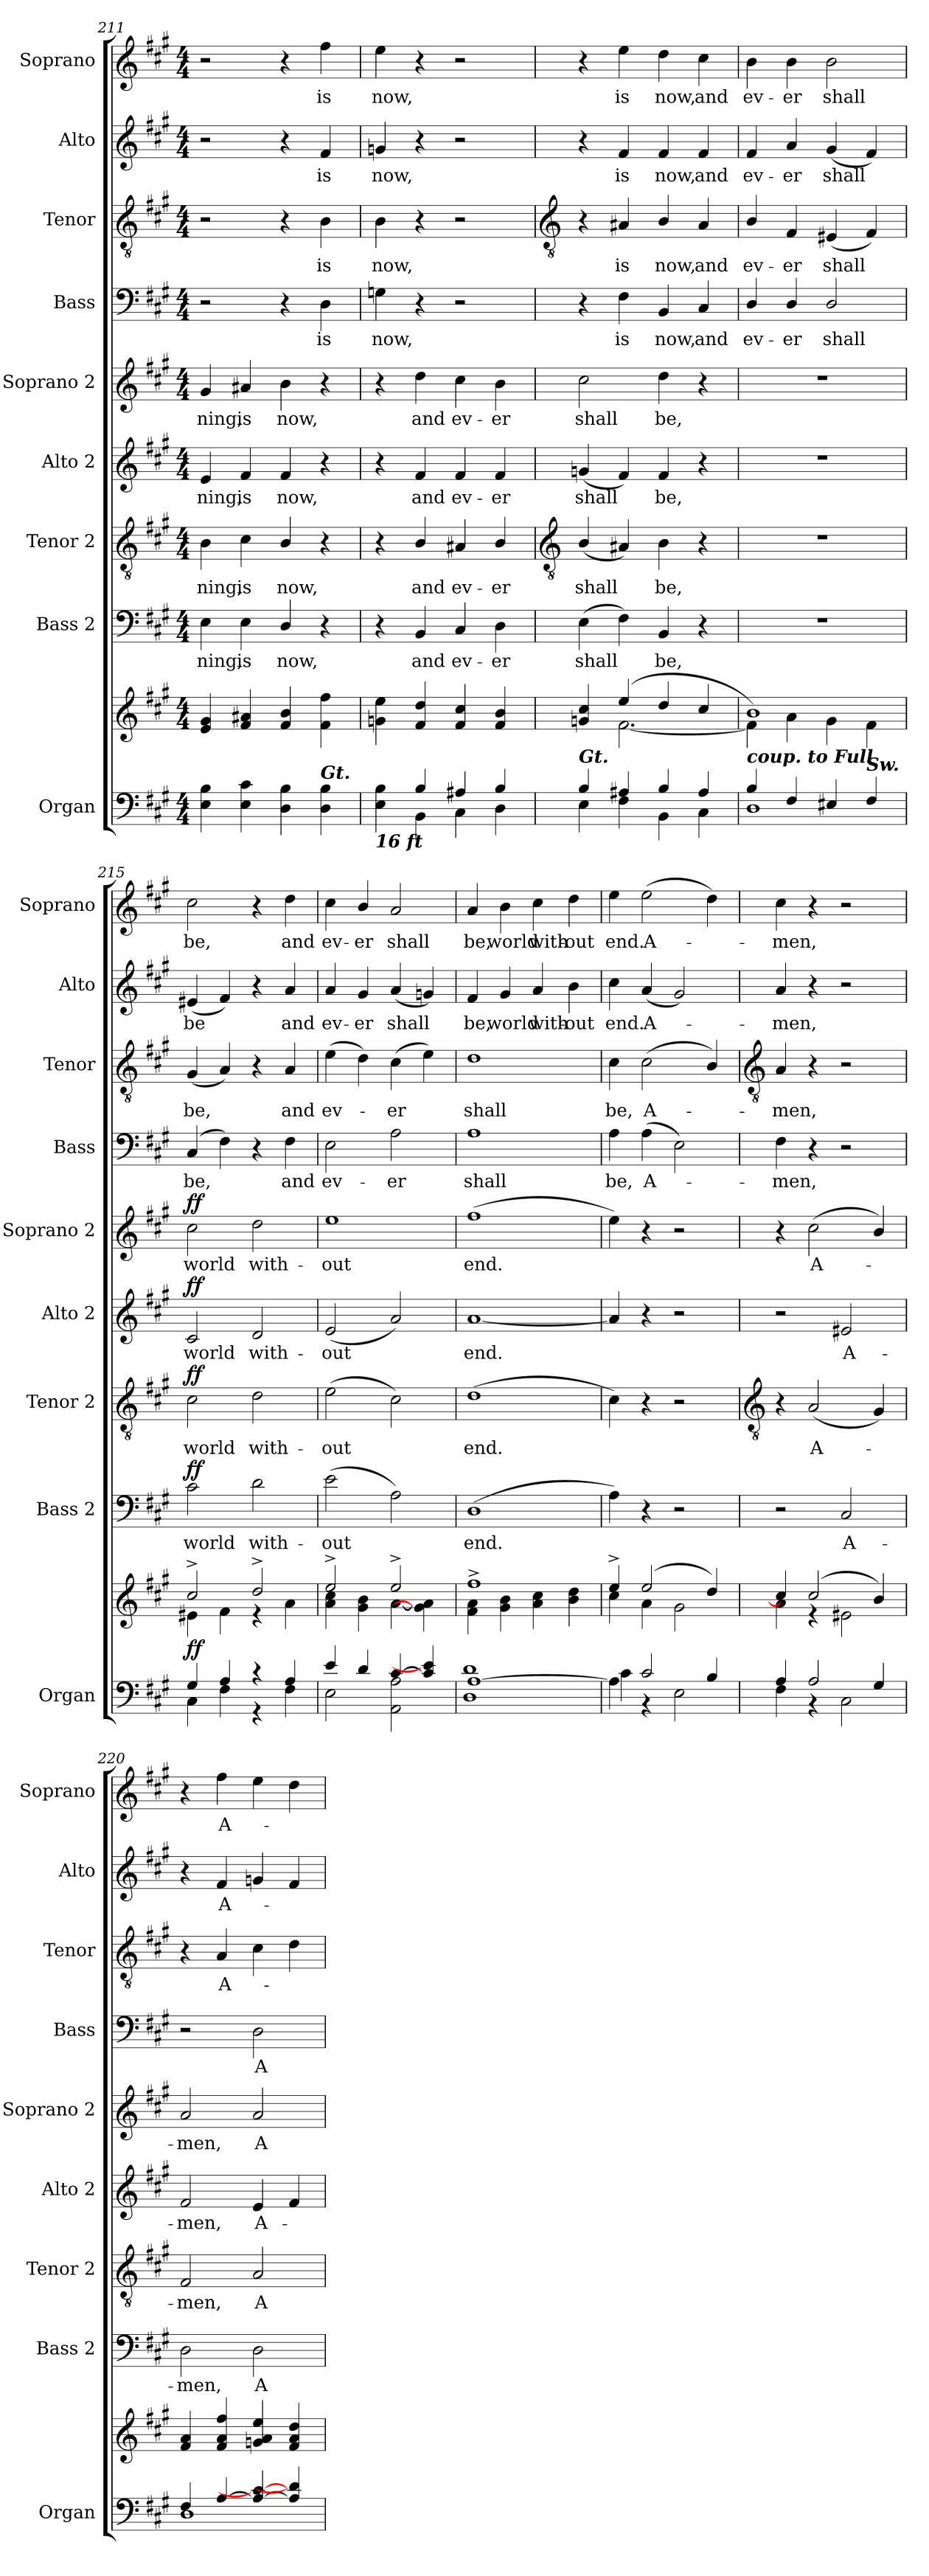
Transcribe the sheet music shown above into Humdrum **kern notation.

**kern	**kern	**dynam	**kern	**text	**dynam	**kern	**text	**dynam	**kern	**text	**dynam	**kern	**text	**dynam	**kern	**text	**kern	**text	**kern	**text	**kern	**text
*part9	*part9	*part9	*part8	*part8	*part8	*part7	*part7	*part7	*part6	*part6	*part6	*part5	*part5	*part5	*part4	*part4	*part3	*part3	*part2	*part2	*part1	*part1
*staff10	*staff9	*staff9/10	*staff8	*staff8	*staff8	*staff7	*staff7	*staff7	*staff6	*staff6	*staff6	*staff5	*staff5	*staff5	*staff4	*staff4	*staff3	*staff3	*staff2	*staff2	*staff1	*staff1
*I"Organ	*	*	*I"Bass 2	*	*	*I"Tenor 2	*	*	*I"Alto 2	*	*	*I"Soprano 2	*	*	*I"Bass	*	*I"Tenor	*	*I"Alto	*	*I"Soprano	*
*I'Organ	*	*	*I'Bass 2	*	*	*I'Tenor 2	*	*	*I'Alto 2	*	*	*I'Soprano 2	*	*	*I'Bass	*	*I'Tenor	*	*I'Alto	*	*I'Soprano	*
*clefF4	*clefG2	*	*clefF4	*	*	*clefGv2	*	*	*clefG2	*	*	*clefG2	*	*	*clefF4	*	*clefGv2	*	*clefG2	*	*clefG2	*
*k[f#c#g#]	*k[f#c#g#]	*	*k[f#c#g#]	*	*	*k[f#c#g#]	*	*	*k[f#c#g#]	*	*	*k[f#c#g#]	*	*	*k[f#c#g#]	*	*k[f#c#g#]	*	*k[f#c#g#]	*	*k[f#c#g#]	*
*A:	*A:	*	*A:	*	*	*A:	*	*	*A:	*	*	*A:	*	*	*A:	*	*A:	*	*A:	*	*A:	*
*M4/4	*M4/4	*	*M4/4	*	*	*M4/4	*	*	*M4/4	*	*	*M4/4	*	*	*M4/4	*	*M4/4	*	*M4/4	*	*M4/4	*
=211	=211	=211	=211	=211	=211	=211	=211	=211	=211	=211	=211	=211	=211	=211	=211	=211	=211	=211	=211	=211	=211	=211
*^	*^	*	*	*	*	*	*	*	*	*	*	*	*	*	*	*	*	*	*	*	*	*
!	!	!	!	!	!	!LO:LY:b	!	!	!LO:LY:b	!	!	!LO:LY:b	!	!	!LO:LY:b	!	!	!	!	!	!	!	!	!
4E 4B	2ryy	4e 4g#	2ryy	.	4E	-ning,	.	4B	ning,	.	4e	ning,	.	4g#	-ning,	.	2r	.	2r	.	2r	.	2r	.
!	!	!	!	!	!	!LO:LY:b	!	!	!LO:LY:b	!	!	!LO:LY:b	!	!	!LO:LY:b	!	!	!	!	!	!	!	!	!
4E 4c#	.	4f# 4a#X	.	.	4E	is	.	4c#	is	.	4f#	is	.	4a#X	is	.	.	.	.	.	.	.	.	.
!	!	!	!	!	!	!LO:LY:b	!	!	!LO:LY:b	!	!	!LO:LY:b	!	!	!LO:LY:b	!	!	!	!	!	!	!	!	!
4D 4B	2ryy	4f# 4b	2ryy	.	4D/	now,	.	4B/	now,	.	4f#	now,	.	4b	now,	.	4r	.	4r	.	4r	.	4r	.
!LO:TX:a:Bi:t=Gt.	!	!	!	!	!	!	!	!	!	!	!	!	!	!	!	!	!	!	!	!	!	!	!	!
!	!	!	!	!	!	!	!	!	!	!	!	!	!	!	!	!	!	!LO:LY:b	!	!LO:LY:b	!	!LO:LY:b	!	!LO:LY:b
4D 4B	.	4f# 4ff#	.	.	4r	.	.	4r	.	.	4r	.	.	4r	.	.	4D	is	4B	is	4f#	is	4ff#	is
=212	=212	=212	=212	=212	=212	=212	=212	=212	=212	=212	=212	=212	=212	=212	=212	=212	=212	=212	=212	=212	=212	=212	=212	=212
!LO:TX:b:Bi:t=16 ft	!	!	!	!	!	!	!	!	!	!	!	!	!	!	!	!	!	!	!	!	!	!	!	!
!	!	!	!	!	!	!	!	!	!	!	!	!	!	!	!	!	!	!LO:LY:b	!	!LO:LY:b	!	!LO:LY:b	!	!LO:LY:b
4E 4B	4ryy	4gn 4ee	2ryy	.	4r	.	.	4r	.	.	4r	.	.	4r	.	.	4Gn	now,	4B	now,	4gn	now,	4ee	now,
!	!	!	!	!	!	!LO:LY:b	!	!	!LO:LY:b	!	!	!LO:LY:b	!	!	!LO:LY:b	!	!	!	!	!	!	!	!	!
4B	4BB\	4f# 4dd	.	.	4BB	and	.	4B/	and	.	4f#	and	.	4dd	and	.	4r	.	4r	.	4r	.	4r	.
!	!	!	!	!	!	!LO:LY:b	!	!	!LO:LY:b	!	!	!LO:LY:b	!	!	!LO:LY:b	!	!	!	!	!	!	!	!	!
4A#X	4C#\	4f# 4cc#	2ryy	.	4C#	ev-	.	4A#X	ev-	.	4f#	ev-	.	4cc#	ev-	.	2r	.	2r	.	2r	.	2r	.
!	!	!	!	!	!	!LO:LY:b	!	!	!LO:LY:b	!	!	!LO:LY:b	!	!	!LO:LY:b	!	!	!	!	!	!	!	!	!
4B	4D\	4f# 4b	.	.	4D	-er	.	4B/	-er	.	4f#	-er	.	4b	-er	.	.	.	.	.	.	.	.	.
!!LO:LB:g=z
=213	=213	=213	=213	=213	=213	=213	=213	=213	=213	=213	=213	=213	=213	=213	=213	=213	=213	=213	=213	=213	=213	=213	=213	=213
*	*	*	*	*	*	*	*	*clefGv2	*	*	*	*	*	*	*	*	*	*	*clefGv2	*	*	*	*	*
!LO:TX:a:Bi:t=Gt.	!	!	!	!	!	!	!	!	!	!	!	!	!	!	!	!	!	!	!	!	!	!	!	!
!	!	!	!	!	!	!LO:LY:b	!	!	!LO:LY:b	!	!	!LO:LY:b	!	!	!LO:LY:b	!	!	!	!	!	!	!	!	!
4B/	4E\	4gn/ 4cc#/	4ryy	.	(>4E	shall	.	(<4B/	shall	.	(<4gn	shall	.	2cc#	shall	.	4r	.	4r	.	4r	.	4r	.
!	!	!	!	!	!	!	!	!	!	!	!	!	!	!	!	!	!	!LO:LY:b	!	!LO:LY:b	!	!LO:LY:b	!	!LO:LY:b
4A#X/	4F#\	(>4ee/	[2.f#\	.	4F#)	.	.	4A#X)	.	.	4f#)	.	.	.	.	.	4F#	is	4A#X	is	4f#	is	4ee	is
!	!	!	!	!	!	!LO:LY:b	!	!	!LO:LY:b	!	!	!LO:LY:b	!	!	!LO:LY:b	!	!	!LO:LY:b	!	!LO:LY:b	!	!LO:LY:b	!	!LO:LY:b
4B/	4BB\	4dd/	.	.	4BB	be,	.	4B	be,	.	4f#	be,	.	4dd	be,	.	4BB	now,	4B/	now,	4f#	now,	4dd	now,
!	!	!	!	!	!	!	!	!	!	!	!	!	!	!	!	!	!	!LO:LY:b	!	!LO:LY:b	!	!LO:LY:b	!	!LO:LY:b
4A#/	4C#\	4cc#/	.	.	4r	.	.	4r	.	.	4r	.	.	4r	.	.	4C#	and	4A#	and	4f#	and	4cc#	and
=214	=214	=214	=214	=214	=214	=214	=214	=214	=214	=214	=214	=214	=214	=214	=214	=214	=214	=214	=214	=214	=214	=214	=214	=214
!LO:TX:a:Bi:t=coup. to Full	!	!	!	!	!	!	!	!	!	!	!	!	!	!	!	!	!	!	!	!	!	!	!	!
!	!	!	!	!	!	!	!	!	!	!	!	!	!	!	!	!	!	!LO:LY:b	!	!LO:LY:b	!	!LO:LY:b	!	!LO:LY:b
4B/	1D\	1b/)	4f#\]	.	1r	.	.	1r	.	.	1r	.	.	1r	.	.	4D/	ev-	4B/	ev-	4f#	ev-	4b	ev-
!	!	!	!	!	!	!	!	!	!	!	!	!	!	!	!	!	!	!LO:LY:b	!	!LO:LY:b	!	!LO:LY:b	!	!LO:LY:b
4F#/	.	.	4a\	.	.	.	.	.	.	.	.	.	.	.	.	.	4D/	-er	4F#	-er	4a	-er	4b	-er
!	!	!	!	!	!	!	!	!	!	!	!	!	!	!	!	!	!	!LO:LY:b	!	!LO:LY:b	!	!LO:LY:b	!	!LO:LY:b
4E#X/	.	.	4g#\	.	.	.	.	.	.	.	.	.	.	.	.	.	2D/	shall	(<4E#X	shall	(<4g#	shall	2b	shall
!LO:TX:a:Bi:t=Sw.	!	!	!	!	!	!	!	!	!	!	!	!	!	!	!	!	!	!	!	!	!	!	!	!
4F#/	.	.	4f#\	.	.	.	.	.	.	.	.	.	.	.	.	.	.	.	4F#)	.	4f#)	.	.	.
=215	=215	=215	=215	=215	=215	=215	=215	=215	=215	=215	=215	=215	=215	=215	=215	=215	=215	=215	=215	=215	=215	=215	=215	=215
!	!	!	!	!LO:DY:a=2	!	!LO:LY:b	!LO:DY:b	!	!LO:LY:b	!LO:DY:b	!	!LO:LY:b	!LO:DY:b	!	!LO:LY:b	!LO:DY:b	!	!LO:LY:b	!	!LO:LY:b	!	!LO:LY:b	!	!LO:LY:b
4G#/	4C#\	2cc#^/	4e#X\	ff	2c#	world	ff	2c#	world	ff	2c#	world	ff	2cc#	world	ff	(4C#	be,	(<4G#	be,	(<4e#X	be	2cc#	be,
4A/	4F#\	.	4f#\	.	.	.	.	.	.	.	.	.	.	.	.	.	4F#)	.	4A)	.	4f#)	.	.	.
!	!	!	!	!	!	!LO:LY:b	!	!	!LO:LY:b	!	!	!LO:LY:b	!	!	!LO:LY:b	!	!	!	!	!	!	!	!	!
4r	4r	2dd^/	4r	.	2d	with-	.	2d	with-	.	2d	with-	.	2dd	with-	.	4r	.	4r	.	4r	.	4r	.
!	!	!	!	!	!	!	!	!	!	!	!	!	!	!	!	!	!	!LO:LY:b	!	!LO:LY:b	!	!LO:LY:b	!	!LO:LY:b
4A/	4F#\	.	4a\	.	.	.	.	.	.	.	.	.	.	.	.	.	4F#	and	4A	and	4a	and	4dd	and
=216	=216	=216	=216	=216	=216	=216	=216	=216	=216	=216	=216	=216	=216	=216	=216	=216	=216	=216	=216	=216	=216	=216	=216	=216
!	!	!	!	!	!	!LO:LY:b	!	!	!LO:LY:b	!	!	!LO:LY:b	!	!	!LO:LY:b	!	!	!LO:LY:b	!	!LO:LY:b	!	!LO:LY:b	!	!LO:LY:b
4e/	2E\	2ee^/	4a\ 4cc#\	.	(>2e	-out	.	(>2e	-out	.	(<2e	-out	.	1ee	-out	.	2E	ev-	(>4e	ev-	4a	ev-	4cc#	ev-
!	!	!	!	!	!	!	!	!	!	!	!	!	!	!	!	!	!	!	!	!	!	!LO:LY:b	!	!LO:LY:b
4d/	.	.	4g#\ 4b\	.	.	.	.	.	.	.	.	.	.	.	.	.	.	.	4d)	.	4g#	-er	4b/	-er
!	!	!	!	!	!	!	!	!	!	!	!	!	!	!	!	!	!	!LO:LY:b	!	!LO:LY:b	!	!LO:LY:b	!	!LO:LY:b
[4c#/	2AA\ 2A\	2ee^/	[4a\	.	2A)	.	.	2c#)	.	.	2a)	.	.	.	.	.	2A	-er	(>4c#	er	(<4a	shall	2a	shall
4c#/] 4e/]	.	.	4g\] 4a\]	.	.	.	.	.	.	.	.	.	.	.	.	.	.	.	4e)	.	4gn)	.	.	.
=217	=217	=217	=217	=217	=217	=217	=217	=217	=217	=217	=217	=217	=217	=217	=217	=217	=217	=217	=217	=217	=217	=217	=217	=217
!	!	!	!	!	!	!LO:LY:b	!	!	!LO:LY:b	!	!	!LO:LY:b	!	!	!LO:LY:b	!	!	!LO:LY:b	!	!LO:LY:b	!	!LO:LY:b	!	!LO:LY:b
[1A/	1D\ 1d\	1ff#^/	4f#\ 4a\	.	(>1D	end.	.	(>1d	end.	.	[1a	end.	.	(>1ff#	end.	.	1A	shall	1d	shall	4f#	be,	4a	be,
!	!	!	!	!	!	!	!	!	!	!	!	!	!	!	!	!	!	!	!	!	!	!LO:LY:b	!	!LO:LY:b
.	.	.	4g#\ 4b\	.	.	.	.	.	.	.	.	.	.	.	.	.	.	.	.	.	4g#	world	4b	world
!	!	!	!	!	!	!	!	!	!	!	!	!	!	!	!	!	!	!	!	!	!	!LO:LY:b	!	!LO:LY:b
.	.	.	4a\ 4cc#\	.	.	.	.	.	.	.	.	.	.	.	.	.	.	.	.	.	4a	with-	4cc#	with-
!	!	!	!	!	!	!	!	!	!	!	!	!	!	!	!	!	!	!	!	!	!	!LO:LY:b	!	!LO:LY:b
.	.	.	4b\ 4dd\	.	.	.	.	.	.	.	.	.	.	.	.	.	.	.	.	.	4b	-out	4dd	-out
=218	=218	=218	=218	=218	=218	=218	=218	=218	=218	=218	=218	=218	=218	=218	=218	=218	=218	=218	=218	=218	=218	=218	=218	=218
!	!	!	!	!	!	!	!	!	!	!	!	!	!	!	!	!	!	!LO:LY:b	!	!LO:LY:b	!	!LO:LY:b	!	!LO:LY:b
4A\]	4c#\	4ee^/	4cc#\	.	4A)	.	.	4c#)	.	.	4a]	.	.	4ee)	.	.	4A	be,	4c#	be,	4cc#	end.	4ee	end.
!	!	!	!	!	!	!	!	!	!	!	!	!	!	!	!	!	!	!LO:LY:b	!	!LO:LY:b	!	!LO:LY:b	!	!LO:LY:b
2c#/	4r	(>2ee/	4a\	.	4r	.	.	4r	.	.	4r	.	.	4r	.	.	(4A	A-	(<2c#	A-	(<4a	A-	(>2ee	A-
.	2E\	.	2g#\	.	2r	.	.	2r	.	.	2r	.	.	2r	.	.	2E)	.	.	.	2g#)	.	.	.
4B/	.	4dd/)	.	.	.	.	.	.	.	.	.	.	.	.	.	.	.	.	4B/)	.	.	.	4dd)	.
!!LO:LB:g=z
=219	=219	=219	=219	=219	=219	=219	=219	=219	=219	=219	=219	=219	=219	=219	=219	=219	=219	=219	=219	=219	=219	=219	=219	=219
*	*	*	*	*	*	*	*	*clefGv2	*	*	*	*	*	*	*	*	*	*	*clefGv2	*	*	*	*	*
!	!	!	!	!	!	!	!	!	!	!	!	!	!	!	!	!	!	!LO:LY:b	!	!LO:LY:b	!	!LO:LY:b	!	!LO:LY:b
4A/	4F#\	4cc#/]	4a\	.	2r	.	.	4r	.	.	2r	.	.	4r	.	.	4F#	men,	4A	men,	4a	men,	4cc#	men,
!	!	!	!	!	!	!	!	!	!LO:LY:b	!	!	!	!	!	!LO:LY:b	!	!	!	!	!	!	!	!	!
2A/	4r	(>2cc#/	4r	.	.	.	.	(<2A	A-	.	.	.	.	(>2cc#	A-	.	4r	.	4r	.	4r	.	4r	.
!	!	!	!	!	!	!LO:LY:b	!	!	!	!	!	!LO:LY:b	!	!	!	!	!	!	!	!	!	!	!	!
.	2C#\	.	2e#X\	.	2C#	A-	.	.	.	.	2e#X	A-	.	.	.	.	2r	.	2r	.	2r	.	2r	.
4G#/	.	4b/)	.	.	.	.	.	4G#)	.	.	.	.	.	4b/)	.	.	.	.	.	.	.	.	.	.
=220	=220	=220	=220	=220	=220	=220	=220	=220	=220	=220	=220	=220	=220	=220	=220	=220	=220	=220	=220	=220	=220	=220	=220	=220
!	!	!	!	!	!	!LO:LY:b	!	!	!LO:LY:b	!	!	!LO:LY:b	!	!	!LO:LY:b	!	!	!	!	!	!	!	!	!
4F#/	1D\	4f#/ 4a/	2ryy	.	2D	-men,	.	2F#	men,	.	2f#	-men,	.	2a	men,	.	2r	.	4r	.	4r	.	4r	.
!	!	!	!	!	!	!	!	!	!	!	!	!	!	!	!	!	!	!	!	!LO:LY:b	!	!LO:LY:b	!	!LO:LY:b
[4A/	.	4f#/ 4a/ 4ff#/	.	.	.	.	.	.	.	.	.	.	.	.	.	.	.	.	4A	A-	4f#	A-	4ff#	A-
!	!	!	!	!	!	!LO:LY:b	!	!	!LO:LY:b	!	!	!LO:LY:b	!	!	!LO:LY:b	!	!	!LO:LY:b	!	!	!	!	!	!
4A/_ 4c#/_	.	4gn/ 4a/ 4ee/	2ryy	.	2D	A-	.	2A	A-	.	4e	A-	.	2a	A-	.	2D	A-	4c#	.	4gn	.	4ee	.
4A/] 4d/]	.	4f#/ 4a/ 4dd/	.	.	.	.	.	.	.	.	4f#	.	.	.	.	.	.	.	4d	.	4f#	.	4dd	.
*v	*v	*	*	*	*	*	*	*	*	*	*	*	*	*	*	*	*	*	*	*	*	*	*	*
*	*v	*v	*	*	*	*	*	*	*	*	*	*	*	*	*	*	*	*	*	*	*	*	*
=	=	=	=	=	=	=	=	=	=	=	=	=	=	=	=	=	=	=	=	=	=	=
*-	*-	*-	*-	*-	*-	*-	*-	*-	*-	*-	*-	*-	*-	*-	*-	*-	*-	*-	*-	*-	*-	*-
